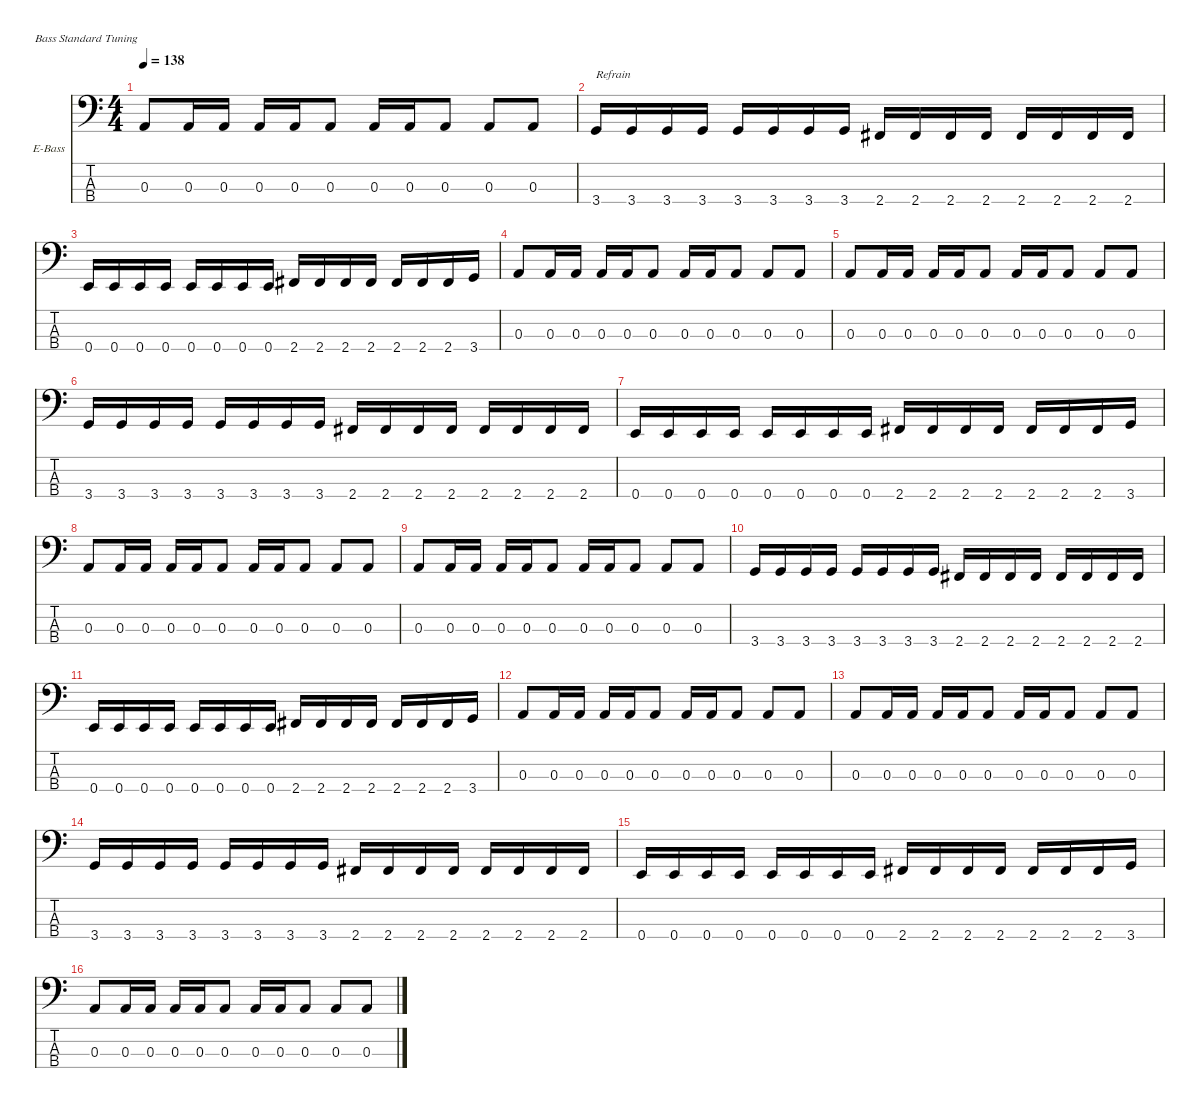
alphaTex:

\hideDynamics
\bracketExtendMode nobrackets
\firstSystemTrackNameOrientation horizontal
\otherSystemsTrackNameOrientation horizontal
\track ("Joe Satriani" "E-Bass") {instrument electricbassfinger}
\staff {score tabs}
\tuning (G2 D2 A1 E1)
\ts (4 4)
\tempo 138
\clef f4
\ks c
0.3.8{dy f beam Up} 0.3.16{beam Up} 0.3.16{beam Up} 0.3.16{beam Up} 0.3.16{beam Up} 0.3.8{beam Up} 0.3.16{beam Up} 0.3.16{beam Up} 0.3.8{beam Up} 0.3.8{beam Up} 0.3.8{beam Up} |
3.4.16{txt "Refrain" beam Up} 3.4.16{beam Up} 3.4.16{beam Up} 3.4.16{beam Up} 3.4.16{beam Up} 3.4.16{beam Up} 3.4.16{beam Up} 3.4.16{beam Up} 2.4{acc #}.16{beam Up} 2.4{acc #}.16{beam Up} 2.4{acc #}.16{beam Up} 2.4{acc #}.16{beam Up} 2.4{acc #}.16{beam Up} 2.4{acc #}.16{beam Up} 2.4{acc #}.16{beam Up} 2.4{acc #}.16{beam Up} |
0.4.16{beam Up} 0.4.16{beam Up} 0.4.16{beam Up} 0.4.16{beam Up} 0.4.16{beam Up} 0.4.16{beam Up} 0.4.16{beam Up} 0.4.16{beam Up} 2.4{acc #}.16{beam Up} 2.4{acc #}.16{beam Up} 2.4{acc #}.16{beam Up} 2.4{acc #}.16{beam Up} 2.4{acc #}.16{beam Up} 2.4{acc #}.16{beam Up} 2.4{acc #}.16{beam Up} 3.4.16{beam Up} |
0.3.8{beam Up} 0.3.16{beam Up} 0.3.16{beam Up} 0.3.16{beam Up} 0.3.16{beam Up} 0.3.8{beam Up} 0.3.16{beam Up} 0.3.16{beam Up} 0.3.8{beam Up} 0.3.8{beam Up} 0.3.8{beam Up} |
0.3.8{beam Up} 0.3.16{beam Up} 0.3.16{beam Up} 0.3.16{beam Up} 0.3.16{beam Up} 0.3.8{beam Up} 0.3.16{beam Up} 0.3.16{beam Up} 0.3.8{beam Up} 0.3.8{beam Up} 0.3.8{beam Up} |
3.4.16{beam Up} 3.4.16{beam Up} 3.4.16{beam Up} 3.4.16{beam Up} 3.4.16{beam Up} 3.4.16{beam Up} 3.4.16{beam Up} 3.4.16{beam Up} 2.4{acc #}.16{beam Up} 2.4{acc #}.16{beam Up} 2.4{acc #}.16{beam Up} 2.4{acc #}.16{beam Up} 2.4{acc #}.16{beam Up} 2.4{acc #}.16{beam Up} 2.4{acc #}.16{beam Up} 2.4{acc #}.16{beam Up} |
0.4.16{beam Up} 0.4.16{beam Up} 0.4.16{beam Up} 0.4.16{beam Up} 0.4.16{beam Up} 0.4.16{beam Up} 0.4.16{beam Up} 0.4.16{beam Up} 2.4{acc #}.16{beam Up} 2.4{acc #}.16{beam Up} 2.4{acc #}.16{beam Up} 2.4{acc #}.16{beam Up} 2.4{acc #}.16{beam Up} 2.4{acc #}.16{beam Up} 2.4{acc #}.16{beam Up} 3.4.16{beam Up} |
0.3.8{beam Up} 0.3.16{beam Up} 0.3.16{beam Up} 0.3.16{beam Up} 0.3.16{beam Up} 0.3.8{beam Up} 0.3.16{beam Up} 0.3.16{beam Up} 0.3.8{beam Up} 0.3.8{beam Up} 0.3.8{beam Up} |
0.3.8{beam Up} 0.3.16{beam Up} 0.3.16{beam Up} 0.3.16{beam Up} 0.3.16{beam Up} 0.3.8{beam Up} 0.3.16{beam Up} 0.3.16{beam Up} 0.3.8{beam Up} 0.3.8{beam Up} 0.3.8{beam Up} |
3.4.16{beam Up} 3.4.16{beam Up} 3.4.16{beam Up} 3.4.16{beam Up} 3.4.16{beam Up} 3.4.16{beam Up} 3.4.16{beam Up} 3.4.16{beam Up} 2.4{acc #}.16{beam Up} 2.4{acc #}.16{beam Up} 2.4{acc #}.16{beam Up} 2.4{acc #}.16{beam Up} 2.4{acc #}.16{beam Up} 2.4{acc #}.16{beam Up} 2.4{acc #}.16{beam Up} 2.4{acc #}.16{beam Up} |
0.4.16{beam Up} 0.4.16{beam Up} 0.4.16{beam Up} 0.4.16{beam Up} 0.4.16{beam Up} 0.4.16{beam Up} 0.4.16{beam Up} 0.4.16{beam Up} 2.4{acc #}.16{beam Up} 2.4{acc #}.16{beam Up} 2.4{acc #}.16{beam Up} 2.4{acc #}.16{beam Up} 2.4{acc #}.16{beam Up} 2.4{acc #}.16{beam Up} 2.4{acc #}.16{beam Up} 3.4.16{beam Up} |
0.3.8{beam Up} 0.3.16{beam Up} 0.3.16{beam Up} 0.3.16{beam Up} 0.3.16{beam Up} 0.3.8{beam Up} 0.3.16{beam Up} 0.3.16{beam Up} 0.3.8{beam Up} 0.3.8{beam Up} 0.3.8{beam Up} |
0.3.8{beam Up} 0.3.16{beam Up} 0.3.16{beam Up} 0.3.16{beam Up} 0.3.16{beam Up} 0.3.8{beam Up} 0.3.16{beam Up} 0.3.16{beam Up} 0.3.8{beam Up} 0.3.8{beam Up} 0.3.8{beam Up} |
3.4.16{beam Up} 3.4.16{beam Up} 3.4.16{beam Up} 3.4.16{beam Up} 3.4.16{beam Up} 3.4.16{beam Up} 3.4.16{beam Up} 3.4.16{beam Up} 2.4{acc #}.16{beam Up} 2.4{acc #}.16{beam Up} 2.4{acc #}.16{beam Up} 2.4{acc #}.16{beam Up} 2.4{acc #}.16{beam Up} 2.4{acc #}.16{beam Up} 2.4{acc #}.16{beam Up} 2.4{acc #}.16{beam Up} |
0.4.16{beam Up} 0.4.16{beam Up} 0.4.16{beam Up} 0.4.16{beam Up} 0.4.16{beam Up} 0.4.16{beam Up} 0.4.16{beam Up} 0.4.16{beam Up} 2.4{acc #}.16{beam Up} 2.4{acc #}.16{beam Up} 2.4{acc #}.16{beam Up} 2.4{acc #}.16{beam Up} 2.4{acc #}.16{beam Up} 2.4{acc #}.16{beam Up} 2.4{acc #}.16{beam Up} 3.4.16{beam Up} |
0.3.8{beam Up} 0.3.16{beam Up} 0.3.16{beam Up} 0.3.16{beam Up} 0.3.16{beam Up} 0.3.8{beam Up} 0.3.16{beam Up} 0.3.16{beam Up} 0.3.8{beam Up} 0.3.8{beam Up} 0.3.8{beam Up}
